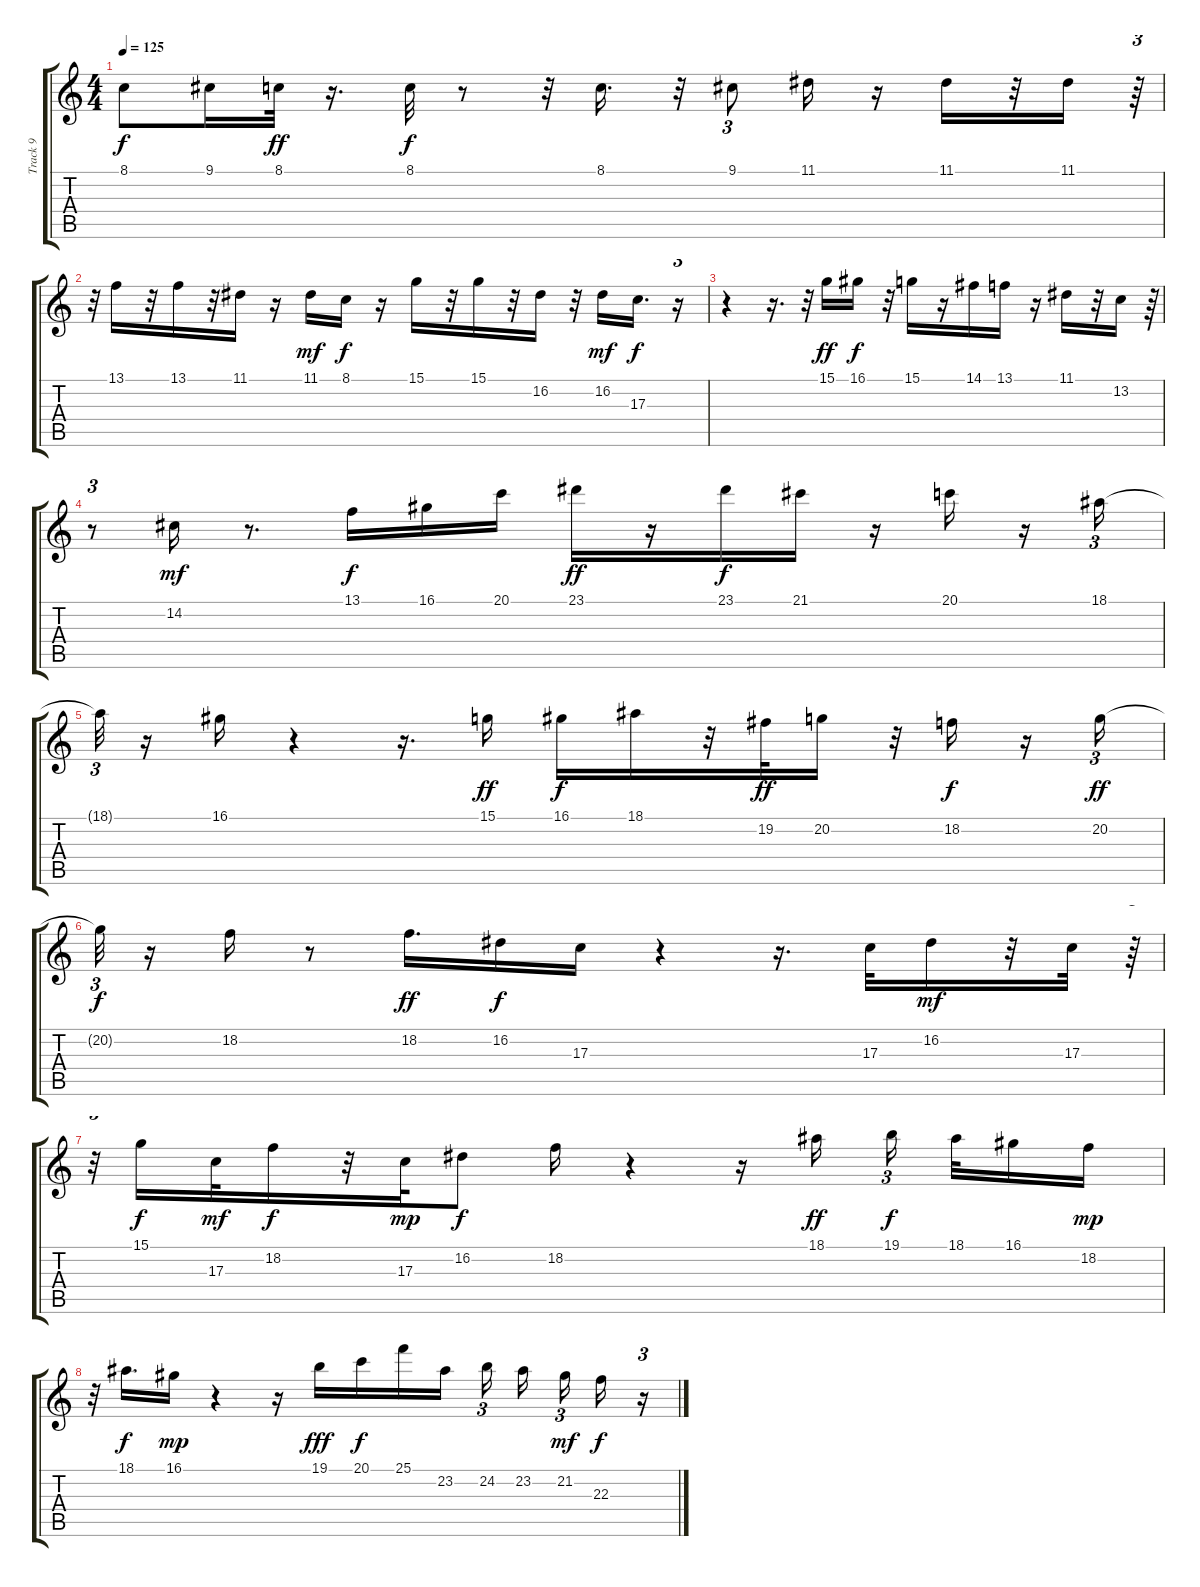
\track ("Track 9" "Track 9") {instrument flute}
\staff {score tabs}
\tuning (E4 B3 G3 D3 A2 E2) {hide}
\ts (4 4)
\tempo 125
\clef g2
\ks c
8.1.8{dy f} 9.1.16 8.1.32{dy ff} r.16{d} 8.1.32{dy f} r.8 r.32 8.1.16{d} r.32 9.1.8{tu (3 2)} 11.1.16 r.16 11.1.16 r.32 11.1.16 r.64{tu (3 2)} |
r.32{tu (3 2)} 13.1.16 r.32 13.1.16 r.32 11.1.16 r.16 11.1.16{dy mf} 8.1.16{dy f} r.16 15.1.16 r.32 15.1.16 r.32 16.2.16 r.32 16.2.16{dy mf} 17.3.16{d dy f} r.16{tu (3 2)} |
r.4 r.16{d} r.32{tu (3 2)} 15.1.16{dy ff} 16.1.16{dy f} r.32 15.1.16 r.16 14.1.16 13.1.16 r.16 11.1.16 r.32 13.2.16 r.64{tu (3 2)} |
r.8{tu (3 2)} 14.2.16{dy mf} r.8{d} 13.1.16{dy f} 16.1.16 20.1.16 23.1.16{dy ff} r.16 23.1.16{dy f} 21.1.16 r.16 20.1.16 r.16 18.1.16{tu (3 2)} |
18.1{t}.32{tu (3 2)} r.16 16.1.16 r.4 r.16{d} 15.1.16{dy ff} 16.1.16{dy f} 18.1.16 r.32 19.2.32{dy ff} 20.2.16 r.32 18.2.16{dy f} r.16 20.2.16{tu (3 2) dy ff} |
20.2{t}.32{tu (3 2) dy f} r.16 18.2.16 r.8 18.2.16{d dy ff} 16.2.16{dy f} 17.3.16 r.4 r.16{d} 17.3.32 16.2.16{dy mf} r.32 17.3.32 r.64{tu (3 2)} |
r.32{tu (3 2)} 15.1.16{dy f} 17.3.32{dy mf} 18.2.16{dy f} r.32 17.3.32{dy mp} 16.2.8{dy f} 18.2.16 r.4 r.16 18.1.16{dy ff} 19.1.16{tu (3 2) dy f} 18.1.32 16.1.16 18.2.16{dy mp} |
r.32 18.1.16{d dy f} 16.1.16{dy mp} r.4 r.16 19.1.16{dy fff} 20.1.16{dy f} 25.1.16 23.2.16 24.2.16{tu (3 2)} 23.2.16 21.2.16{tu (3 2) dy mf} 22.3.16{dy f} r.16{tu (3 2)}
